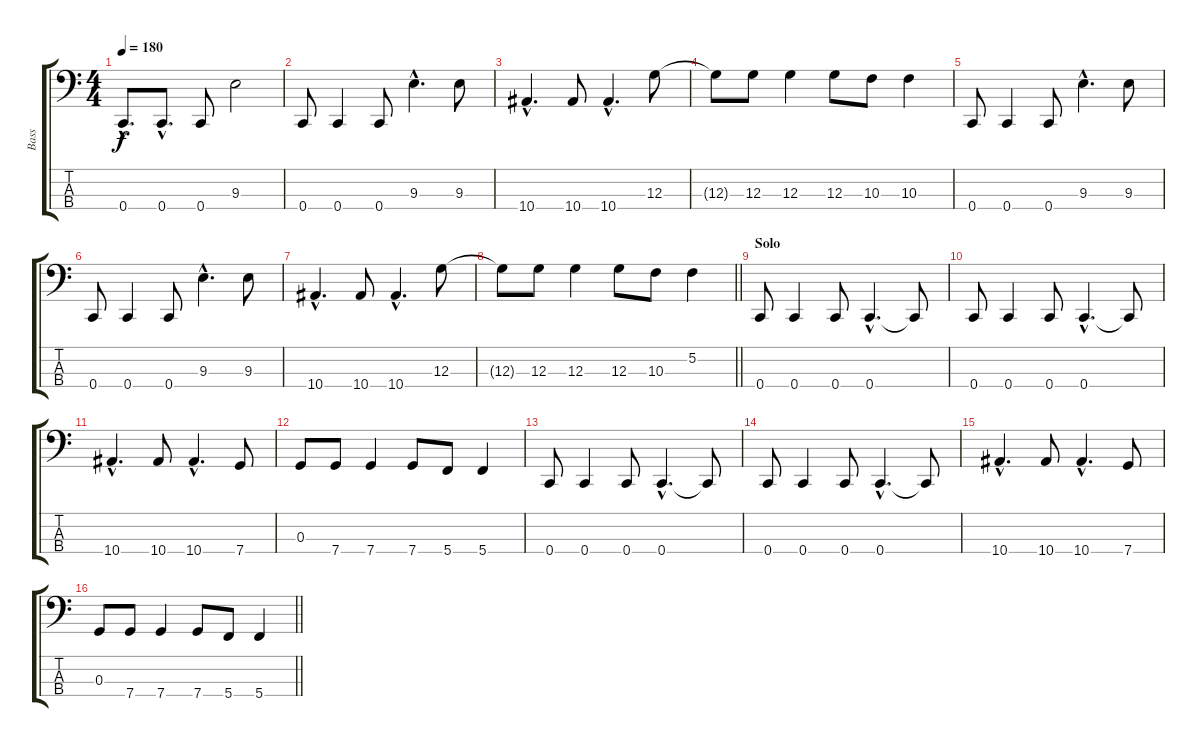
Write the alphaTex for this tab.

\track ("Bass" "Bass") {instrument electricbassfinger}
\staff {score tabs}
\tuning (F2 C2 G1 C1) {hide}
\ts (4 4)
\tempo 180
\clef f4
\ks c
0.4{hac}.8{d dy f} 0.4{hac}.8{d} 0.4.8 9.3.2 |
0.4.8 0.4.4 0.4.8 9.3{hac}.4{d} 9.3.8 |
10.4{hac}.4{d} 10.4.8 10.4{hac}.4{d} 12.3.8 |
12.3{t}.8 12.3.8 12.3.4 12.3.8 10.3.8 10.3.4 |
0.4.8 0.4.4 0.4.8 9.3{hac}.4{d} 9.3.8 |
0.4.8 0.4.4 0.4.8 9.3{hac}.4{d} 9.3.8 |
10.4{hac}.4{d} 10.4.8 10.4{hac}.4{d} 12.3.8 |
\barLineRight lightlight
12.3{t}.8 12.3.8 12.3.4 12.3.8 10.3.8 5.2.4 |
\section ("" "Solo")
0.4.8 0.4.4 0.4.8 0.4{hac}.4{d} 0.4{t}.8 |
0.4.8 0.4.4 0.4.8 0.4{hac}.4{d} 0.4{t}.8 |
10.4{hac}.4{d} 10.4.8 10.4{hac}.4{d} 7.4.8 |
0.3.8 7.4.8 7.4.4 7.4.8 5.4.8 5.4.4 |
0.4.8 0.4.4 0.4.8 0.4{hac}.4{d} 0.4{t}.8 |
0.4.8 0.4.4 0.4.8 0.4{hac}.4{d} 0.4{t}.8 |
10.4{hac}.4{d} 10.4.8 10.4{hac}.4{d} 7.4.8 |
\barLineRight lightlight
0.3.8 7.4.8 7.4.4 7.4.8 5.4.8 5.4.4
